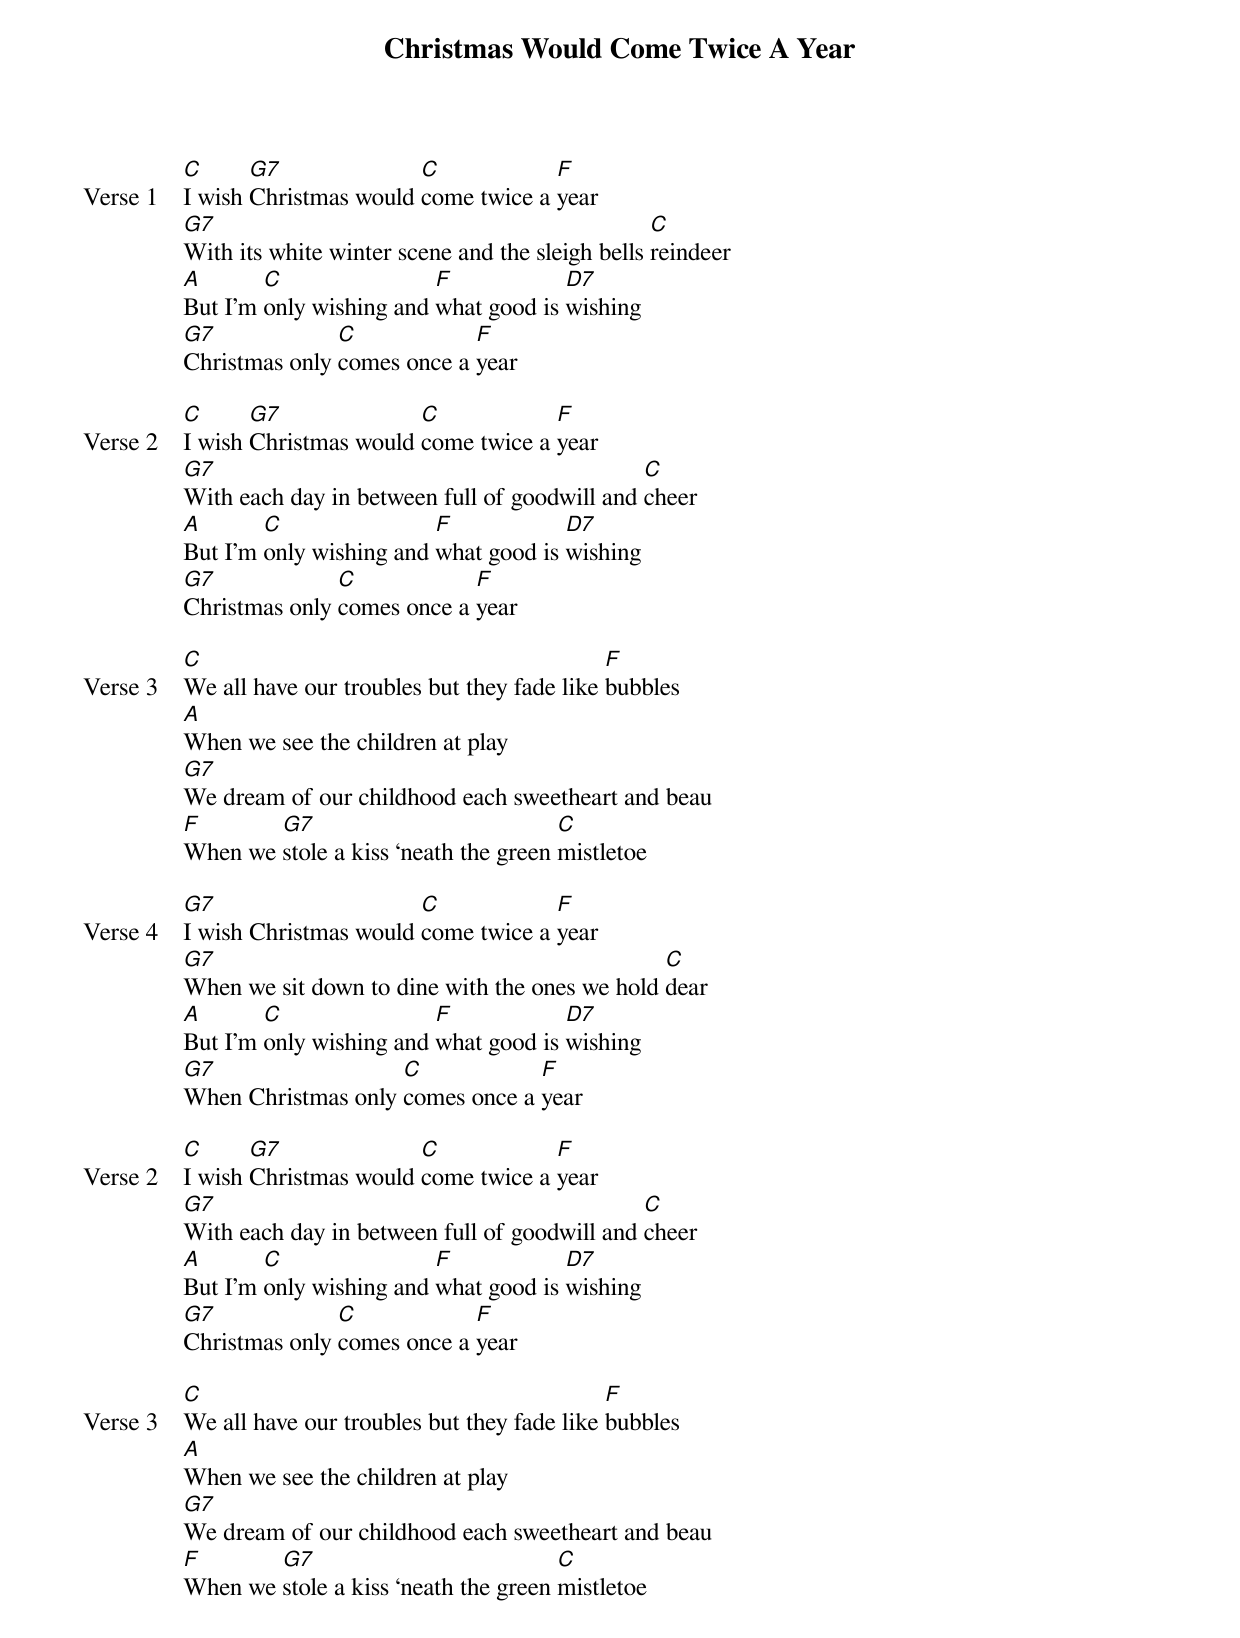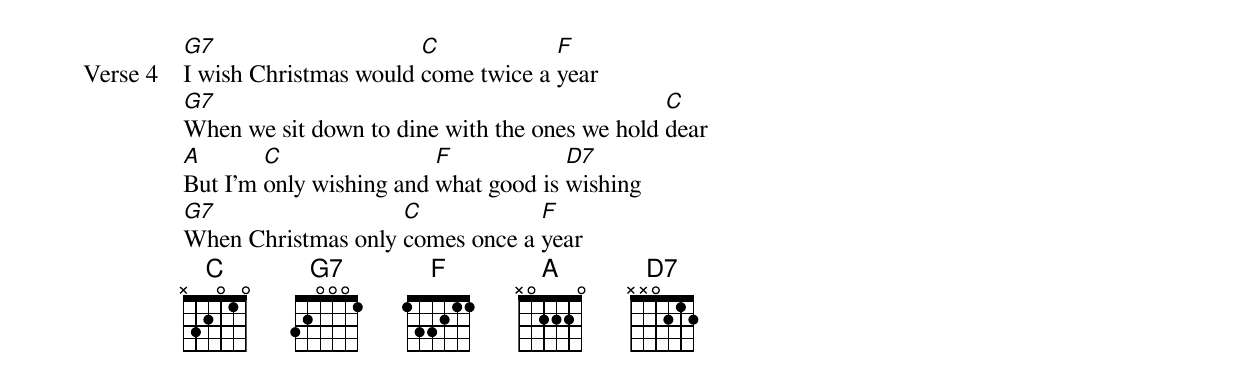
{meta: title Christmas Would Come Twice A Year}
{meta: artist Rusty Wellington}
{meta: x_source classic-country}
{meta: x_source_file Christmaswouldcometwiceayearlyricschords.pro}
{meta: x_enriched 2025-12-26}

{start_of_verse: Verse 1}
[C]I wish [G7]Christmas would [C]come twice a [F]year
[G7]With its white winter scene and the sleigh bells [C]reindeer
[A]But I’m [C]only wishing and [F]what good is [D7]wishing
[G7]Christmas only [C]comes once a [F]year
{end_of_verse}

{start_of_verse: Verse 2}
[C]I wish [G7]Christmas would [C]come twice a [F]year
[G7]With each day in between full of goodwill and [C]cheer
[A]But I’m [C]only wishing and [F]what good is [D7]wishing
[G7]Christmas only [C]comes once a [F]year
{end_of_verse}

{start_of_verse: Verse 3}
[C]We all have our troubles but they fade like [F]bubbles
[A]When we see the children at play
[G7]We dream of our childhood each sweetheart and beau
[F]When we [G7]stole a kiss ‘neath the green [C]mistletoe
{end_of_verse}

{start_of_verse: Verse 4}
[G7]I wish Christmas would [C]come twice a [F]year
[G7]When we sit down to dine with the ones we hold [C]dear
[A]But I’m [C]only wishing and [F]what good is [D7]wishing
[G7]When Christmas only [C]comes once a [F]year
{end_of_verse}

{start_of_verse: Verse 2}
[C]I wish [G7]Christmas would [C]come twice a [F]year
[G7]With each day in between full of goodwill and [C]cheer
[A]But I’m [C]only wishing and [F]what good is [D7]wishing
[G7]Christmas only [C]comes once a [F]year
{end_of_verse}

{start_of_verse: Verse 3}
[C]We all have our troubles but they fade like [F]bubbles
[A]When we see the children at play
[G7]We dream of our childhood each sweetheart and beau
[F]When we [G7]stole a kiss ‘neath the green [C]mistletoe
{end_of_verse}

{start_of_verse: Verse 4}
[G7]I wish Christmas would [C]come twice a [F]year
[G7]When we sit down to dine with the ones we hold [C]dear
[A]But I’m [C]only wishing and [F]what good is [D7]wishing
[G7]When Christmas only [C]comes once a [F]year
{end_of_verse}
